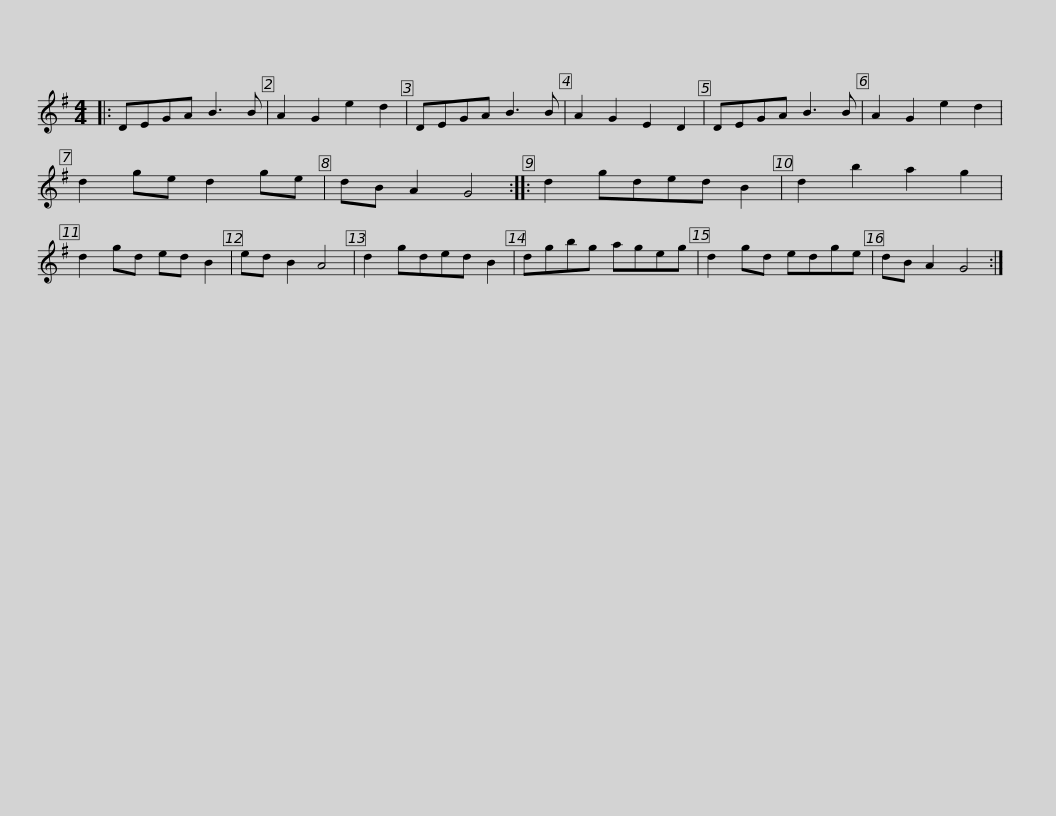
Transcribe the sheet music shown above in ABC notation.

X:1
L:1/8
M:4/4
I:linebreak $
K:G
V:1 treble
V:1
|: DEGA B3 B | A2 G2 e2 d2 | DEGA B3 B | A2 G2 E2 D2 | DEGA B3 B | %5
 A2 G2 e2 d2 | d2 ge d2 ge |$ dB A2 G4 :: d2 gded B2 | d2 b2 a2 g2 | %10
 d2 gd ed B2 | ed B2 A4 | d2 gded B2 | dgbg ageg |$ d2 gd edge | %15
 dB A2 G4 :| %16
